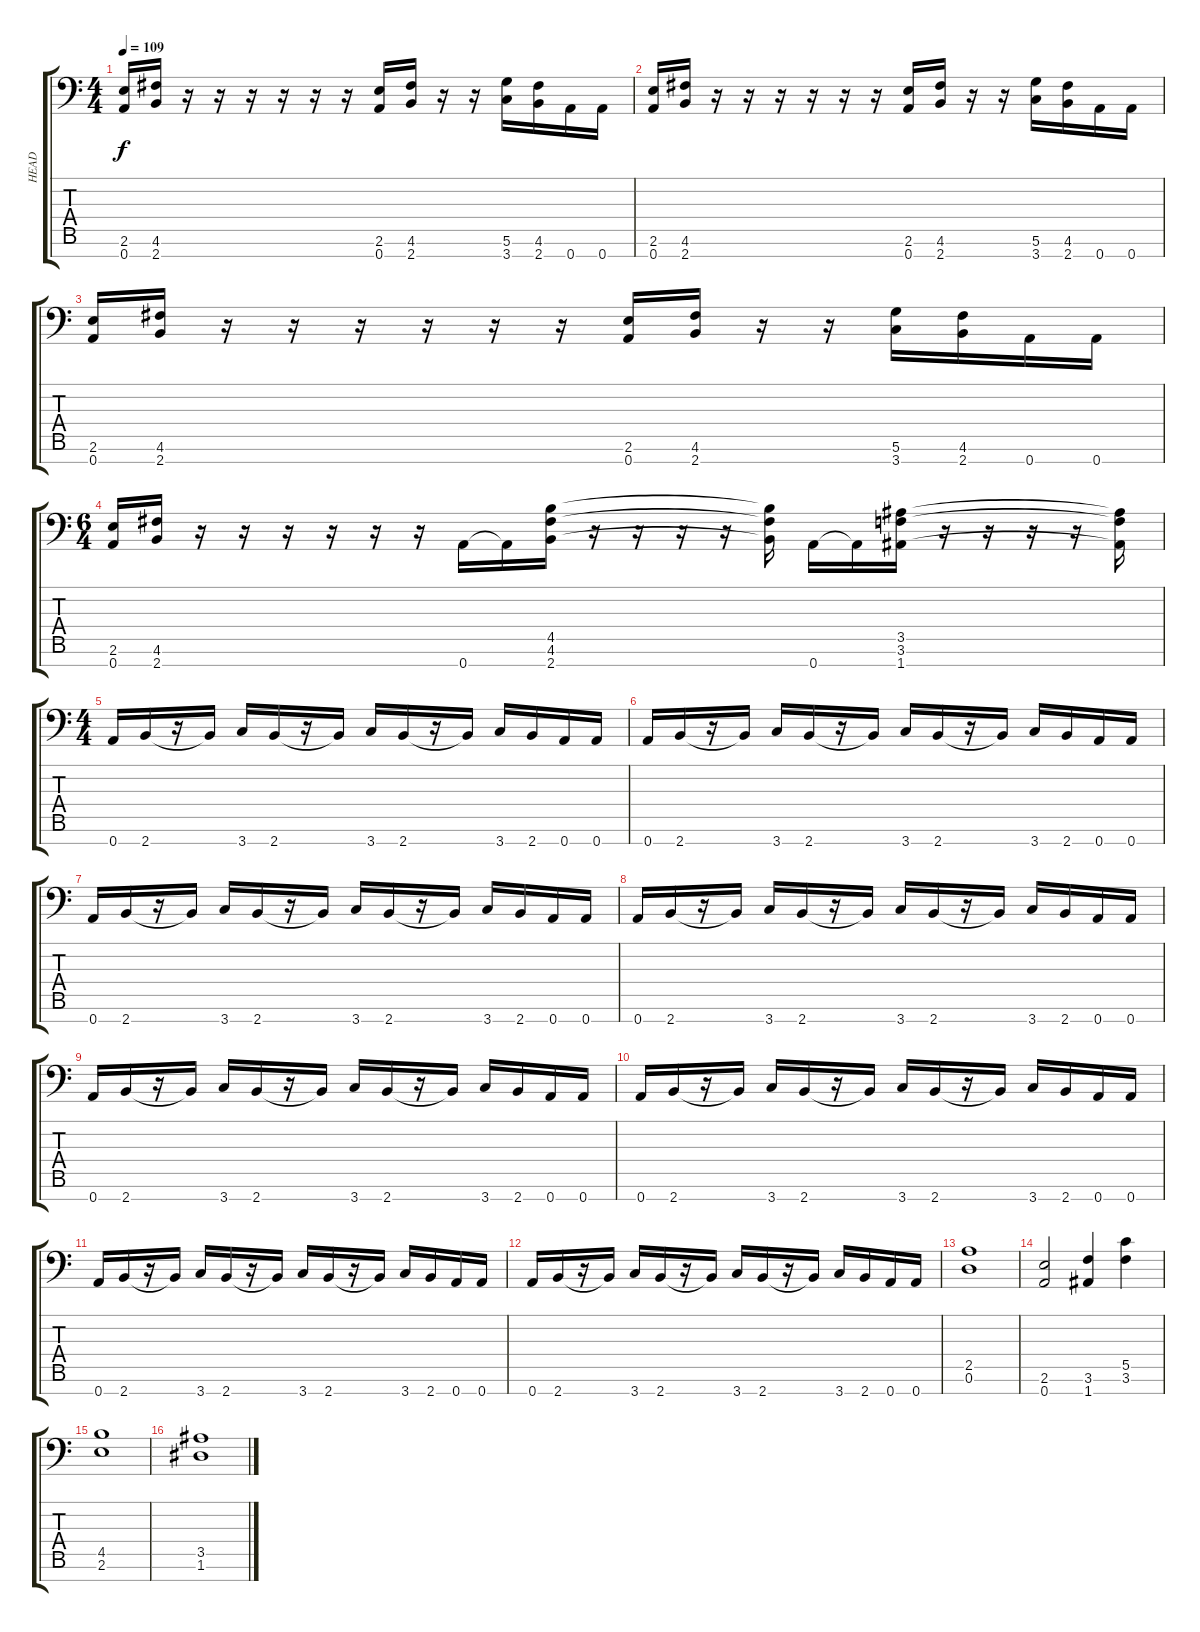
\track ("HEAD" "HEAD") {instrument distortionguitar}
\staff {score tabs}
\tuning (D4 A3 F3 C3 G2 D2 A1) {hide}
\ts (4 4)
\tempo 109
\clef f4
\ks c
(2.6 0.7).16{dy f} (4.6 2.7).16 r.16 r.16 r.16 r.16 r.16 r.16 (2.6 0.7).16 (4.6 2.7).16 r.16 r.16 (5.6 3.7).16 (4.6 2.7).16 0.7.16 0.7.16 |
(2.6 0.7).16 (4.6 2.7).16 r.16 r.16 r.16 r.16 r.16 r.16 (2.6 0.7).16 (4.6 2.7).16 r.16 r.16 (5.6 3.7).16 (4.6 2.7).16 0.7.16 0.7.16 |
(2.6 0.7).16 (4.6 2.7).16 r.16 r.16 r.16 r.16 r.16 r.16 (2.6 0.7).16 (4.6 2.7).16 r.16 r.16 (5.6 3.7).16 (4.6 2.7).16 0.7.16 0.7.16 |
\ts (6 4)
(2.6 0.7).16 (4.6 2.7).16 r.16 r.16 r.16 r.16 r.16 r.16 0.7.16 0.7{t}.16 (4.5 4.6 2.7).16 r.16 r.16 r.16 r.16 (4.5{t} 4.6{t} 2.7{t}).16 0.7.16 0.7{t}.16 (3.5 3.6 1.7).16 r.16 r.16 r.16 r.16 (3.5{t} 3.6{t} 1.7{t}).16 |
\ts (4 4)
0.7.16 2.7.16 r.16 2.7{t}.16 3.7.16 2.7.16 r.16 2.7{t}.16 3.7.16 2.7.16 r.16 2.7{t}.16 3.7.16 2.7.16 0.7.16 0.7.16 |
0.7.16 2.7.16 r.16 2.7{t}.16 3.7.16 2.7.16 r.16 2.7{t}.16 3.7.16 2.7.16 r.16 2.7{t}.16 3.7.16 2.7.16 0.7.16 0.7.16 |
0.7.16 2.7.16 r.16 2.7{t}.16 3.7.16 2.7.16 r.16 2.7{t}.16 3.7.16 2.7.16 r.16 2.7{t}.16 3.7.16 2.7.16 0.7.16 0.7.16 |
0.7.16 2.7.16 r.16 2.7{t}.16 3.7.16 2.7.16 r.16 2.7{t}.16 3.7.16 2.7.16 r.16 2.7{t}.16 3.7.16 2.7.16 0.7.16 0.7.16 |
0.7.16 2.7.16 r.16 2.7{t}.16 3.7.16 2.7.16 r.16 2.7{t}.16 3.7.16 2.7.16 r.16 2.7{t}.16 3.7.16 2.7.16 0.7.16 0.7.16 |
0.7.16 2.7.16 r.16 2.7{t}.16 3.7.16 2.7.16 r.16 2.7{t}.16 3.7.16 2.7.16 r.16 2.7{t}.16 3.7.16 2.7.16 0.7.16 0.7.16 |
0.7.16 2.7.16 r.16 2.7{t}.16 3.7.16 2.7.16 r.16 2.7{t}.16 3.7.16 2.7.16 r.16 2.7{t}.16 3.7.16 2.7.16 0.7.16 0.7.16 |
0.7.16 2.7.16 r.16 2.7{t}.16 3.7.16 2.7.16 r.16 2.7{t}.16 3.7.16 2.7.16 r.16 2.7{t}.16 3.7.16 2.7.16 0.7.16 0.7.16 |
(2.5 0.6).1 |
(2.6 0.7).2 (3.6 1.7).4 (5.5 3.6).4 |
(4.5 2.6).1 |
(3.5 1.6).1
